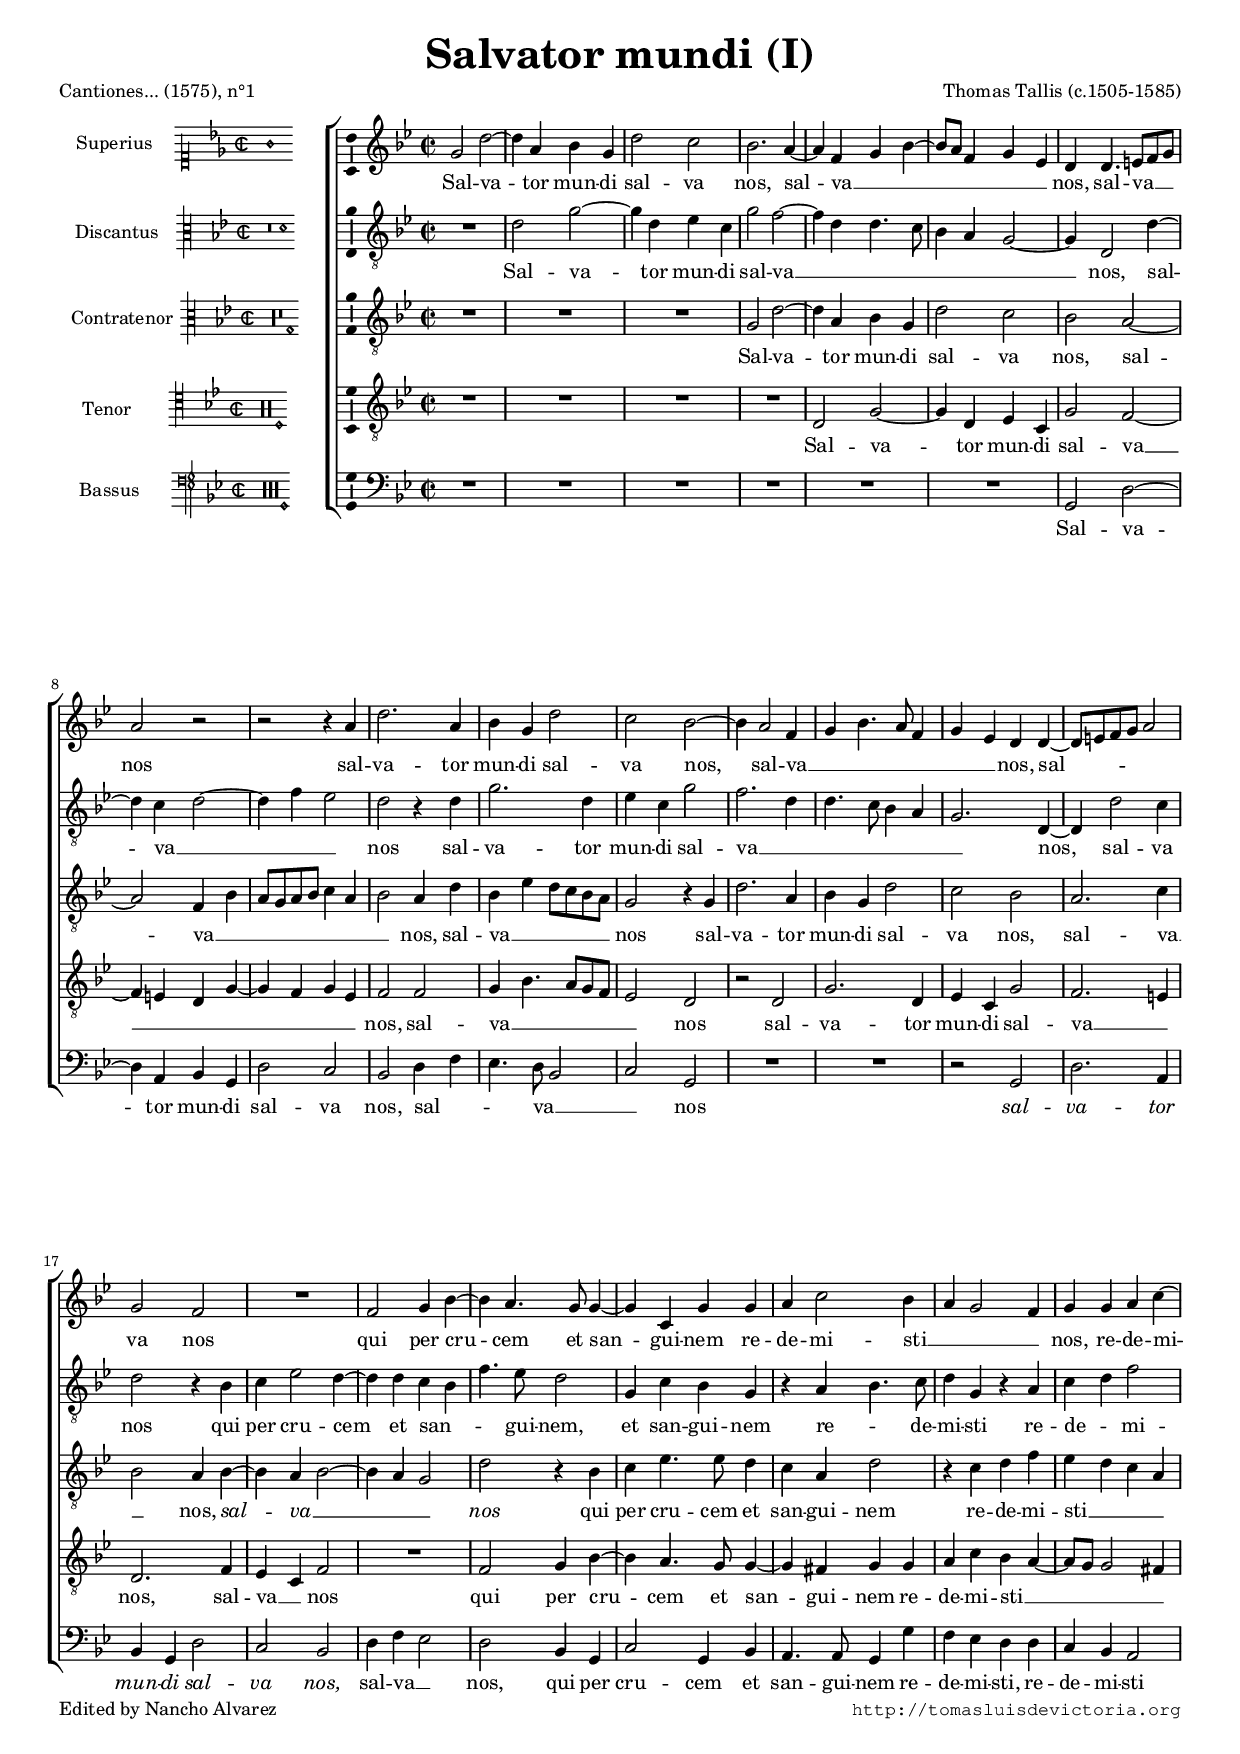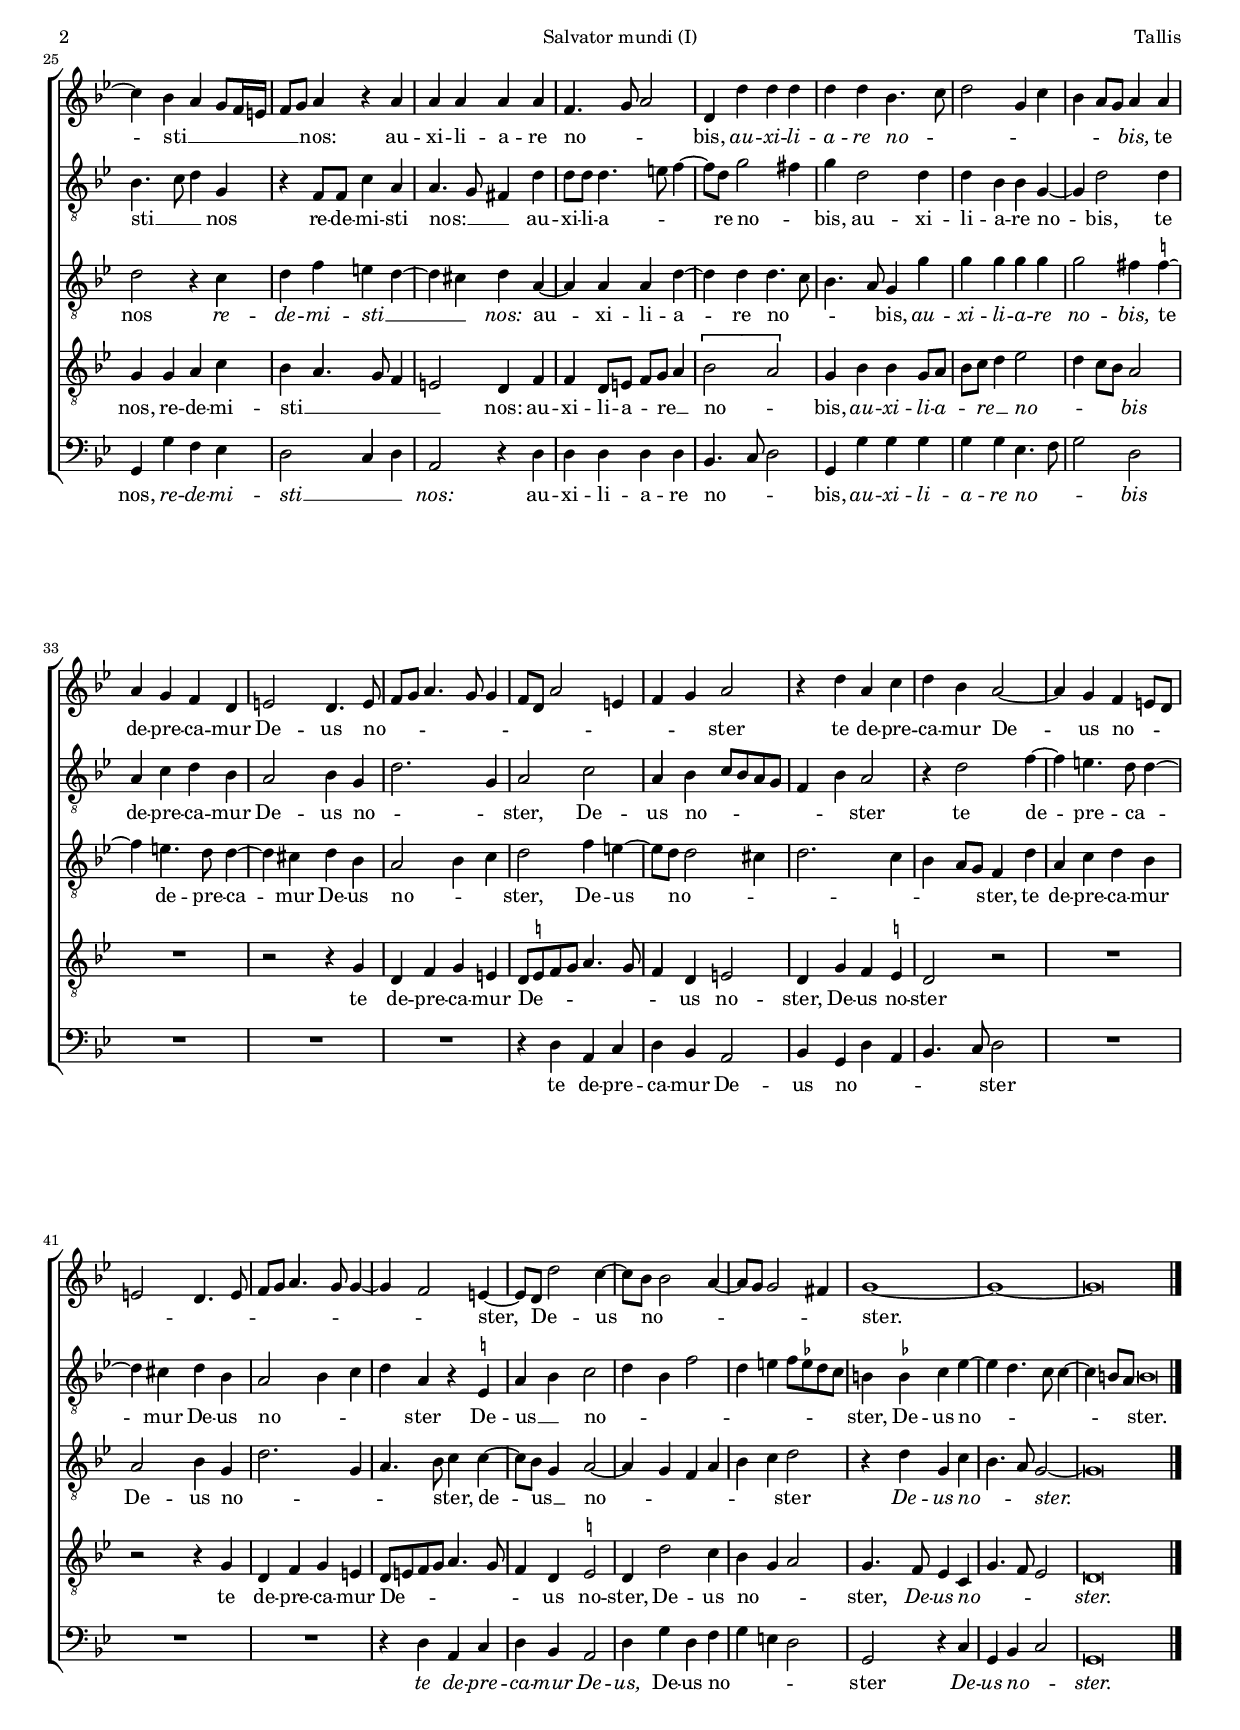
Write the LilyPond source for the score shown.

\version "2.11.44"

#(set-default-paper-size "a4")
#(set-global-staff-size 16)
#(ly:set-option 'point-and-click #f)

italicas=\override LyricText #'font-shape = #'italic
rectas=\override LyricText #'font-shape = #'upright
ss=\once \set suggestAccidentals = ##t
incipitwidth = 20


\header {
	title=\markup{\bigger \bigger \bigger "Salvator mundi (I)"}
	%subtitle="I"
	composer="Thomas Tallis (c.1505-1585)"
	%opus="(-)"
	poet="Cantiones... (1575), n°1"
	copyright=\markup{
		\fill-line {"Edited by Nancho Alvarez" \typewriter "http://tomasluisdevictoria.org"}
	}
%	tagline=""
}

global={\key bes \major \time 2/2 \skip 1*49 \bar "|." }


cantus=\relative c''{
	g2 d' ~
	d 4 a bes g
	d'2 c
	bes2. a4 ~ 
%5
	a4 f g bes ~
	bes8 a f4 g ees
	d d4. e8 f g
	a2 r
	r2 r4 a
%10
	d2. a4 
	bes4 g d'2
	c2 bes ~
	bes4 a2 f4
	g bes4. a8 f4
%15
	g ees d d ~
	d8 e f g a2
	g f
	R1
	f2 g4 bes ~
%20
	bes a4. g8 g4 ~ 
	g4 c, g' g
	a c2 bes4
	a g2 f4
	g4 g a c ~
%25
	c4 bes a g8 f16 e
	f8 g a4 r a
	a a a a
	f4. g8 a2
	d,4 d' d d
%30
	d d bes 4. c8
	d2 g,4 c
	bes a8 g a4 a
	a g f d 
	e2 d4. e8
%35
	f8 g a4. g8 g4 
	f8 d a'2 e4
	f g a2
	r4 d a c
	d bes a2 ~
%40
	a4 g f e8 d
	e2 d4. e8 
	f g a4. g8 g4 ~
	g f2 e4 ~
	e8 d d'2 c4 ~
%45
	c8 bes bes2 a4 ~
	a8 g g2 fis4
	g1 ~
	g ~
	g\breve*1/2
}

altus=\relative c'{
	R1
	d2 g ~
	g4 d ees c
	g'2 f ~
%5
	f4 d d4. c8 
	bes4 a g2 ~
	g4 d2 d'4 ~
	d c d2 ~
	d4 f ees2
%10
	d2 r4 d4
	g2. d4 
	ees4 c g'2
	f2. d4 
	d4. c8 bes4 a
%15
	g2. d4 ~
	d4 d'2 c4 
	d2 r4 bes4
	c ees2 d4 ~
	d d c bes
%20
	f'4. ees8 d2
	g,4 c bes g
	r4 a bes4. c8
	d4 g, r4 a
	c d f2
%25
	bes,4. c8 d4 g,
	r4 f8 f c'4 a
	a4. g8 fis4 d'4
	d8 d d4. e8 f4 ~
	f8 d g2 fis4
%30
	g4 d2 d4 
	d bes bes g ~
	g d'2 d4
	a c d bes
	a2 bes4 g
%35
	d'2. g,4
	a2 c
	a4 bes c8 bes a g 
	f4 bes a2
	r4 d2 f4 ~
%40
	f4 e4. d8 d4 ~
	d cis d bes
	a2 bes4 c
	d a r4 \ss e
	a4 bes c2
%45
	d4 bes f'2
	d4 e f8 \ss ees d c
	b4 \ss bes c ees ~
	ees d4. c8 c4 ~
	c4 b8 a b\breve*1/4
}


altusdos=\relative c'{
	R1
	R
	R
	g2 d' ~
%5
	d4 a bes g
	d'2 c
	bes a ~
	a f4 bes
	a8 g a bes c4 a
%10
	bes2 a4 d
	bes ees d8 c bes a
	g2 r4 g
	d'2. a4 
	bes g d'2
%15
	c bes
	a2. c4
	bes2 a4 bes ~
	bes a bes2 ~
	bes4 a g2
%20
	d'2 r4 bes4
	c ees4. ees8 d4
	c a d2
	r4 c d f
	ees d c a
%25
	d2 r4 c
	d f e d ~
	d cis d a ~
	a a a d ~
	d d d4. c8
%30
	bes4. a8 g4 g'
	g4 g g g
	g2 fis4 \ss f ~
	f4 e4. d8 d4 ~
	d cis d bes
%35
	a2 bes4 c
	d2 f 4 e ~
	e8 d d2 cis4 
	d2. c4 
	bes4 a8 g f4 d'
%40
	a4 c d bes
	a2 bes4 g
	d'2. g,4
	a4. bes8 c4 c ~
	c8 bes g4 a2 ~
%45
	a4 g f a
	bes c d2
	r4 d g, c 
	bes4. a8 g2 ~
	g\breve*1/2
}


tenor=\relative c{
	R1
	R
	R
	R
%5
	d2 g ~
	g4 d ees c
	g'2 f ~
	f4 e d g ~
	g f g ees
%10
	f2 f
	g4 bes4. a8 g f
	ees2 d
	r d
	g2. d4 
%15	
	ees c g'2	
	f2. e4
	d2. f4
	ees c f2
	R1
%20
	f2 g4 bes ~
	bes a4. g8 g4 ~
	g fis g g 
	a c bes a ~
	a8 g g2 fis4
	
	g g a c
	bes a4. g8 f4
	e2 d4 f
	f d8 e f g a4
	\[bes2 a\]
%30
	g4 bes bes g8 a 
	bes c d4 ees2
	d4 c8 bes a2
	R1
	r2 r4 g
%35	
	d f g e 
	d8 \ss e f g a4. g8 
	f4 d e2
	d4 g f \ss e 
	d2 r
%40	
	R1
	r2 r4 g
	d f g e
	d8 e f g a4. g8 
	f4 d \ss e2
%45
	d4 d'2 c4 
	bes g a2
	g4. f8 ees4 c
	g'4. f8 ees2
	d\breve*1/2
}

bassus=\relative c{
	R1
	R
	R
	R
%5
	R
	R
	g2 d' ~
	d4 a bes g
	d'2 c
%10	
	bes d4 f
	ees4. d8 bes2
	c2 g
	R1
	R
%15	
	r2 g
	d'2. a4 
	bes g d'2
	c bes
	d4 f ees2
%20
	d2 bes4 g
	c2 g4 bes 
	a4. a8 g4 g'
	f ees d d
	c bes a2
%25	
	g4 g' f ees 
	d2 c4 d
	a2 r4 d
	d d d d 
	bes4. c8 d2
%30
	g,4 g' g g
	g g ees4. f8 
	g2 d
	R1 
	R
%35	
	R
	r4 d a c
	d bes a2
	bes4 g d' a
	bes4. c8 d2
%40	
	R1
	R
	R
	r4 d a c
	d bes a2
%45
	d4 g d f 
	g e d2
	g, r4 c
	g bes c2
	g\breve*1/2
}


textocantus=\lyricmode{
Sal -- va -- _ tor mun -- di sal -- va nos,
sal -- _ va __ _ _ _ _ _ _ _  nos,
sal -- va __ _ _ nos
sal -- va -- tor mun -- di sal -- va nos, _
sal -- va __ _ _ _ _ _ _ nos,
sal -- _ _ _ _ _ va nos
qui per cru -- _ cem et san -- _ gui -- nem re -- de -- mi -- sti __ _ _ _ nos,
re -- de -- mi -- _ sti __ _ _ _ _ _ _ nos:
au -- xi -- li -- a -- re no -- _ _ bis,
\italicas
au -- xi -- li -- a -- re no -- _ _ _ _ _ _ _ bis,
\rectas
te de -- pre -- ca -- mur De -- us no -- _ _ _ _ _ _ _ _ _ _ _ ster
te de -- pre -- ca -- mur De -- _ us no -- _ _ _ _ _ _ _ _ _ _ _ _ ster, _
De -- _ us _ no -- _ _ _ _ _ _ ster. _ _ 
}

textoaltus=\lyricmode{
Sal -- va -- _ tor mun -- di sal -- va __ _ _ _ _ _ _ _ _ nos,
sal -- _ va __ _ _ _ _ nos
sal -- va -- tor mun -- di sal -- va __ _ _ _ _ _ _ nos, _
sal -- va nos
qui per cru -- cem _ et san -- _ _ gui -- nem, 
et san -- gui -- nem re -- _ de -- mi -- sti
re -- de -- _ mi -- sti __ _ _ nos
re -- de -- mi -- sti nos: __ _ _
au -- xi -- li -- a -- _ _ _ re no -- _ bis,
au -- xi -- li -- a -- re no -- _ bis,
te de -- pre -- ca -- mur De -- us no -- _ _ ster,
De -- us no -- _ _ _ _ _ _ ster
te de -- _ pre -- ca -- _ _ mur De -- us no -- _ _ _ ster
De -- us __ _ no -- _ _ _ _ _ _ _ _ _ ster,
De -- us no -- _ _ _ _ _ _ _ ster.
}

textoaltusdos=\lyricmode{
Sal -- va -- _ tor mun -- di sal -- va nos,
sal -- _ va __ _ _ _ _ _ _ _ _ nos,
sal -- va __ _ _ _ _ _ nos
sal -- va -- tor mun -- di sal -- va nos,
sal -- va __ _ nos,
\italicas
sal -- _ va __ _ _ _ _ nos
\rectas
qui per cru -- cem et san -- gui -- nem 
re -- de -- mi -- sti __ _ _ _ nos
\italicas
re -- de -- mi -- sti __ _ _ _ nos:
\rectas
au -- _ xi -- li -- a -- _ re no -- _ _ _ bis,
\italicas
au -- xi -- li -- a -- re no -- bis,
\rectas
te _ de -- pre -- ca -- _ mur De -- us no -- _ _ ster,
De -- us _ no -- _ _ _ _ _ _ _ ster,
te de -- pre -- ca -- mur De -- us no -- _ _ _ _ ster,
de -- _ us __ _ no -- _ _ _ _ _ _ ster
\italicas
De -- us no -- _ _ ster. _
}

textotenor=\lyricmode{
Sal -- va -- _ tor mun -- di sal -- va __ _ _ _ _ _ _ _ _ nos,
sal -- va __ _ _ _ _ _ nos
sal -- va -- tor mun -- di sal -- va __ _ nos,
sal -- va __ _ nos
qui per cru -- _ cem et san -- _ gui -- nem re -- de -- mi -- sti __ _ _ _ _ _ nos,
re -- de -- mi -- sti __ _ _ _ _ nos:
au -- xi -- li -- a -- _ re __ _ 
no -- _ bis,
\italicas
au -- xi -- li -- a -- _ re __ _ no -- _ _ _ bis
\rectas
te de -- pre -- ca -- mur De -- _ _ _ _ _ _ us no -- ster,
De -- us no -- ster
te de -- pre -- ca -- mur De -- _ _ _ _ _ _ us no -- ster,
De -- us no -- _ _ ster,
\italicas
De -- us no -- _ _ _ ster.
}

textobassus=\lyricmode{
Sal -- va -- _ tor mun -- di sal -- va nos,
sal -- _ _ va __ _ _ nos
\italicas
sal -- va -- tor mun -- di sal -- va nos,
\rectas
sal -- va __ _ nos,
qui per cru -- cem et san -- gui -- nem re -- de -- mi -- sti,
re -- de -- mi -- sti nos,
\italicas
re -- de -- mi -- sti __ _ _ nos:
\rectas
au -- xi -- li -- a -- re no -- _ _ bis,
\italicas
au -- xi -- li -- a -- re no -- _ _ bis
\rectas
te de -- pre -- ca -- mur De -- us no -- _ _ _ _ ster
\italicas
te de -- pre -- ca -- mur De -- us,
\rectas
De -- us no -- _ _ _ ster
\italicas
De -- us no -- _ ster.
}



incipitcantus=\markup{
	\score{
		{ 
		\set Staff.instrumentName="Superius    "
		\override NoteHead   #'style = #'neomensural
		\override Rest #'style = #'neomensural
		\override Staff.TimeSignature #'style = #'neomensural
		\cadenzaOn 
		\clef "petrucci-c1"
		\key bes \major
		\time 2/2
		g'1  
		} 
	\layout {
		\context {\Voice
			\remove Ligature_bracket_engraver
			\consists Mensural_ligature_engraver
		}
		line-width=\incipitwidth
		indent=0
	}
	}
}


incipitaltus=\markup{
	\score{
		{ 
		\set Staff.instrumentName="Discantus   "
		\override NoteHead   #'style = #'neomensural 
		\override Rest #'style = #'neomensural
		\override Staff.TimeSignature #'style = #'neomensural
		\cadenzaOn 
		\clef "petrucci-c3"
		\key bes \major
		\time 2/2
		r\breve d'1 
		} 
	\layout {
		\context {\Voice
			\remove Ligature_bracket_engraver
			\consists Mensural_ligature_engraver
		}
		line-width=\incipitwidth
		indent=0
	}
	}
}

incipitaltusdos=\markup{
	\score{
		{ 
		\set Staff.instrumentName="Contratenor "
		\override NoteHead   #'style = #'neomensural 
		\override Rest #'style = #'neomensural
		\override Staff.TimeSignature #'style = #'neomensural
		\cadenzaOn 
		\clef "petrucci-c3"
		\key bes \major
		\time 2/2
		r\longa r\breve g1 
		} 
	\layout {
		\context {\Voice
			\remove Ligature_bracket_engraver
			\consists Mensural_ligature_engraver
		}
		line-width=\incipitwidth
		indent=0
	}
	}
}



incipittenor=\markup{
	\score{
		{ 
		\set Staff.instrumentName="Tenor       "
		\override NoteHead   #'style = #'neomensural 
		\override Rest #'style = #'neomensural
		\override Staff.TimeSignature #'style = #'neomensural
		\cadenzaOn 
		\clef "petrucci-c4"
		\key bes \major
		\time 2/2
		r\longa r d1 
		} 
	\layout {
		\context {\Voice
			\remove Ligature_bracket_engraver
			\consists Mensural_ligature_engraver
		}
		line-width=\incipitwidth
		indent=0
	}
	}
}


incipitbassus=\markup{
	\score{
		{ 
		\set Staff.instrumentName="Bassus      "
		\override NoteHead   #'style = #'neomensural 
		\override Rest #'style = #'neomensural
		\override Staff.TimeSignature #'style = #'neomensural
		\cadenzaOn 
		\clef "petrucci-f4"
		\key bes \major
		\time 2/2
		r\longa r r g,1
		} 
	\layout {
		\context {\Voice
			\remove Ligature_bracket_engraver
			\consists Mensural_ligature_engraver
		}
		line-width=\incipitwidth
		indent=0
	}
	}
}





\score {
\new ChoirStaff<<

	\new Staff <<\global
	\new Voice="v1" {
		\set Staff.instrumentName=\incipitcantus
		\clef "treble"
		\cantus }
	\new Lyrics \lyricsto "v1" {\textocantus }
	>>

	
	\new Staff << \global
	\new Voice="v2" {
		\set Staff.instrumentName=\incipitaltus
		\clef "G_8" 
		\altus}
	\new Lyrics \lyricsto "v2" {\textoaltus }
	>>

	\new Staff << \global
	\new Voice="v5" {
		\set Staff.instrumentName=\incipitaltusdos
		\clef "G_8" 
		\altusdos}
	\new Lyrics \lyricsto "v5" {\textoaltusdos }
	>>

	
	
	\new Staff <<\global
	\new Voice="v3" {
		\set Staff.instrumentName=\incipittenor
		\clef "G_8"
		\tenor }
	\new Lyrics \lyricsto "v3" {\textotenor }
	>>
	

	\new Staff <<\global
	\new Voice="v4" {
		\set Staff.instrumentName=\incipitbassus
		\clef "bass" 
		\bassus }
	\new Lyrics \lyricsto "v4" {\textobassus}
	>>
	
>>

\layout{ 
	\context {\Lyrics \override VerticalAxisGroup #'minimum-Y-extent = #'(-0 . 0) }
	\context {\Score \override BarNumber #'padding = #2 }
	\context {\Lyrics 
		%\override LyricText #'font-size = #2 
		\override LyricHyphen #'minimum-distance = #0.33
	}
	\context {\Voice melismaBusyProperties = #'() }
	%\context { \RemoveEmptyStaffContext }
	\context {\Staff \consists Ambitus_engraver 
			\override LigatureBracket #'padding = #1
			\override VerticalAxisGroup #'minimum-Y-extent = #'(-0 . 4)
	}
}

%\midi {}

}


\paper{
	evenHeaderMarkup=\markup  \fill-line { \fromproperty #'page:page-number-string "Salvator mundi (I)" "Tallis" }
	oddHeaderMarkup= \markup  \fill-line { \on-the-fly #not-first-page "Tallis" \on-the-fly #not-first-page "Salvator mundi (I)" \on-the-fly #not-first-page \fromproperty #'page:page-number-string }
	%system-count=9
	%line-width=19.0\cm
	ragged-last-bottom = ##f
	indent=4.7\cm
	between-system-padding = 0
}
